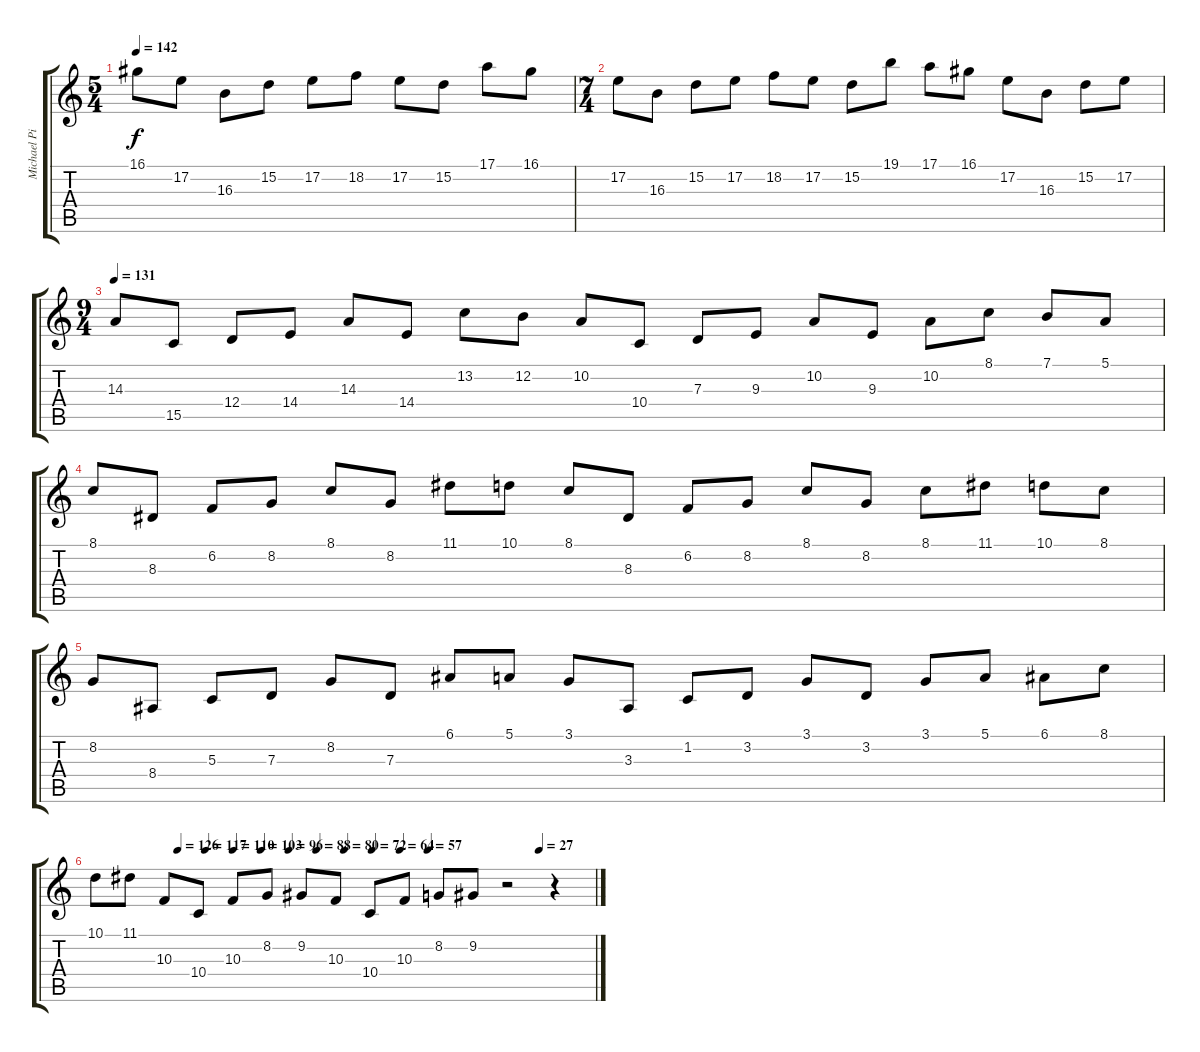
\track ("Michael Pinnella (pad 1)" "Michael Pi") {instrument electricpiano2}
\staff {score tabs}
\tuning (E4 B3 G3 D3 A2 E2) {hide}
\ts (5 4)
\tempo 142
\clef g2
\ks c
16.1.8{dy f} 17.2.8 16.3.8 15.2.8 17.2.8 18.2.8 17.2.8 15.2.8 17.1.8 16.1.8 |
\ts (7 4)
17.2.8 16.3.8 15.2.8 17.2.8 18.2.8 17.2.8 15.2.8 19.1.8 17.1.8 16.1.8 17.2.8 16.3.8 15.2.8 17.2.8 |
\ts (9 4)
\tempo 131
14.3.8{volume 14 balance 8} 15.5.8 12.4.8 14.4.8 14.3.8 14.4.8 13.2.8 12.2.8 10.2.8 10.4.8 7.3.8 9.3.8 10.2.8 9.3.8 10.2.8 8.1.8 7.1.8 5.1.8 |
8.1.8 8.3.8 6.2.8 8.2.8 8.1.8 8.2.8 11.1.8 10.1.8 8.1.8 8.3.8 6.2.8 8.2.8 8.1.8 8.2.8 8.1.8 11.1.8 10.1.8 8.1.8 |
8.2.8 8.4.8 5.3.8 7.3.8 8.2.8 7.3.8 6.1.8 5.1.8 3.1.8 3.3.8 1.2.8 3.2.8 3.1.8 3.2.8 3.1.8 5.1.8 6.1.8 8.1.8 |
\tempo (126 0.16666666666666666)
\tempo (117 0.2222222222222222)
\tempo (110 0.2777777777777778)
\tempo (103 0.3333333333333333)
\tempo (96 0.3888888888888889)
\tempo (88 0.4444444444444444)
\tempo (80 0.5)
\tempo (72 0.5555555555555556)
\tempo (64 0.6111111111111112)
\tempo (57 0.6666666666666666)
\tempo (27 0.8888888888888888)
10.1.8 11.1.8 10.3.8 10.4.8 10.3.8 8.2.8 9.2.8 10.3.8 10.4.8 10.3.8 8.2.8 9.2.8 r.2 r.4
